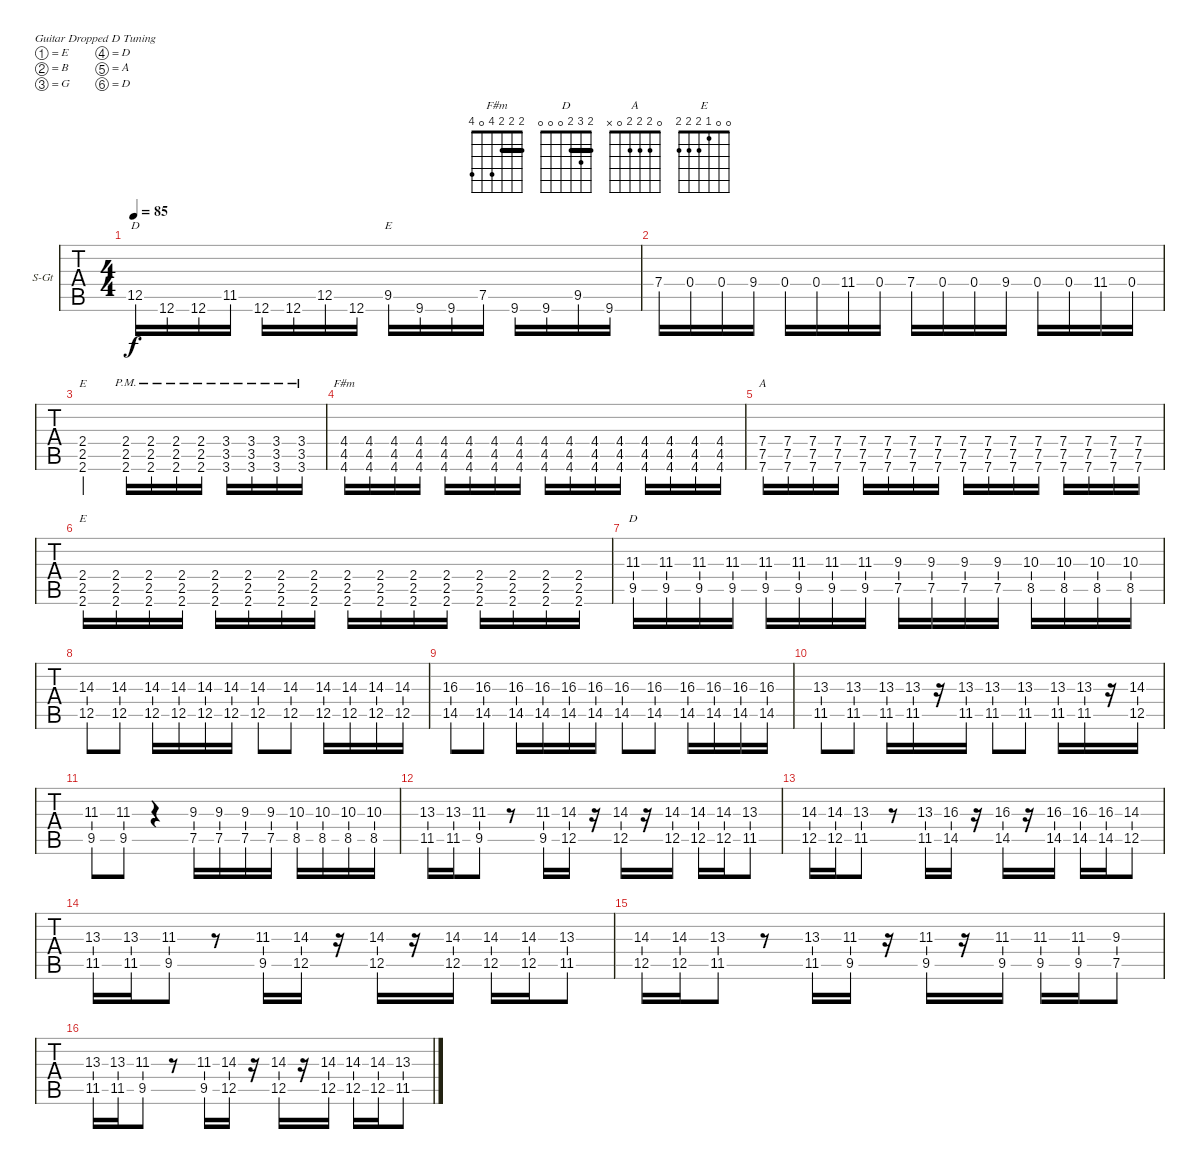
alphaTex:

\bracketExtendMode groupsimilarinstruments
\firstSystemTrackNameOrientation horizontal
\otherSystemsTrackNameOrientation horizontal
\track ("Lead" "S-Gt") {mute instrument acousticguitarsteel}
\staff {tabs}
\tuning (E4 B3 G3 D3 A2 D2)
\displaytranspose -2
\chord ("F#m" 2 2 2 4 0 4) {barre (2 2)}
\chord ("D" 2 3 2 0 0 0) {barre 2}
\chord ("A" 0 2 2 2 0 x)
\chord ("E" 0 0 1 2 2 2)
\ts (4 4)
\tempo 85
\clef g2
\ks c
12.5.16{ch "D" dy f} 12.6.16 12.6.16 11.5.16 12.6.16 12.6.16 12.5.16 12.6.16 9.5.16{ch "E"} 9.6.16 9.6.16 7.5.16 9.6.16 9.6.16 9.5.16 9.6.16 |
7.4.16 0.4.16 0.4.16 9.4.16 0.4.16 0.4.16 11.4.16 0.4.16 7.4.16 0.4.16 0.4.16 9.4.16 0.4.16 0.4.16 11.4.16 0.4.16 |
(2.4 2.5 2.6).2{ch "E"} (2.4{pm} 2.5{pm} 2.6{pm}).16 (2.4{pm} 2.5{pm} 2.6{pm}).16 (2.4{pm} 2.5{pm} 2.6{pm}).16 (2.4{pm} 2.5{pm} 2.6{pm}).16 (3.4{pm} 3.5{pm} 3.6{pm}).16 (3.4{pm} 3.5{pm} 3.6{pm}).16 (3.4{pm} 3.5{pm} 3.6{pm}).16 (3.4{pm} 3.5{pm} 3.6{pm}).16 |
(4.4 4.5 4.6).16{ch "F#m"} (4.4 4.5 4.6).16 (4.4 4.5 4.6).16 (4.4 4.5 4.6).16 (4.4 4.5 4.6).16 (4.4 4.5 4.6).16 (4.4 4.5 4.6).16 (4.4 4.5 4.6).16 (4.4 4.5 4.6).16 (4.4 4.5 4.6).16 (4.4 4.5 4.6).16 (4.4 4.5 4.6).16 (4.4 4.5 4.6).16 (4.4 4.5 4.6).16 (4.4 4.5 4.6).16 (4.4 4.5 4.6).16 |
(7.4 7.5 7.6).16{ch "A"} (7.4 7.5 7.6).16 (7.4 7.5 7.6).16 (7.4 7.5 7.6).16 (7.4 7.5 7.6).16 (7.4 7.5 7.6).16 (7.4 7.5 7.6).16 (7.4 7.5 7.6).16 (7.4 7.5 7.6).16 (7.4 7.5 7.6).16 (7.4 7.5 7.6).16 (7.4 7.5 7.6).16 (7.4 7.5 7.6).16 (7.4 7.5 7.6).16 (7.4 7.5 7.6).16 (7.4 7.5 7.6).16 |
(2.4 2.5 2.6).16{ch "E"} (2.4 2.5 2.6).16 (2.4 2.5 2.6).16 (2.4 2.5 2.6).16 (2.4 2.5 2.6).16 (2.4 2.5 2.6).16 (2.4 2.5 2.6).16 (2.4 2.5 2.6).16 (2.4 2.5 2.6).16 (2.4 2.5 2.6).16 (2.4 2.5 2.6).16 (2.4 2.5 2.6).16 (2.4 2.5 2.6).16 (2.4 2.5 2.6).16 (2.4 2.5 2.6).16 (2.4 2.5 2.6).16 |
(11.3 9.5).16{ch "D"} (11.3 9.5).16 (11.3 9.5).16 (11.3 9.5).16 (11.3 9.5).16 (11.3 9.5).16 (11.3 9.5).16 (11.3 9.5).16 (9.3 7.5).16 (9.3 7.5).16 (9.3 7.5).16 (9.3 7.5).16 (10.3 8.5).16 (10.3 8.5).16 (10.3 8.5).16 (10.3 8.5).16 |
(14.3 12.5).8 (14.3 12.5).8 (14.3 12.5).16 (14.3 12.5).16 (14.3 12.5).16 (14.3 12.5).16 (14.3 12.5).8 (14.3 12.5).8 (14.3 12.5).16 (14.3 12.5).16 (14.3 12.5).16 (14.3 12.5).16 |
(16.3 14.5).8 (16.3 14.5).8 (16.3 14.5).16 (16.3 14.5).16 (16.3 14.5).16 (16.3 14.5).16 (16.3 14.5).8 (16.3 14.5).8 (16.3 14.5).16 (16.3 14.5).16 (16.3 14.5).16 (16.3 14.5).16 |
(13.3 11.5).8 (13.3 11.5).8 (13.3 11.5).16 (13.3 11.5).16 r.16 (13.3 11.5).16 (13.3 11.5).8 (13.3 11.5).8 (13.3 11.5).16 (13.3 11.5).16 r.16 (14.3 12.5).16 |
(11.3 9.5).8 (11.3 9.5).8 r.4 (9.3 7.5).16 (9.3 7.5).16 (9.3 7.5).16 (9.3 7.5).16 (10.3 8.5).16 (10.3 8.5).16 (10.3 8.5).16 (10.3 8.5).16 |
(13.3 11.5).16 (13.3 11.5).16 (11.3 9.5).8 r.8 (11.3 9.5).16 (14.3 12.5).16 r.16 (14.3 12.5).16 r.16 (14.3 12.5).16 (14.3 12.5).16 (14.3 12.5).16 (13.3 11.5).8 |
(14.3 12.5).16 (14.3 12.5).16 (13.3 11.5).8 r.8 (13.3 11.5).16 (16.3 14.5).16 r.16 (16.3 14.5).16 r.16 (16.3 14.5).16 (16.3 14.5).16 (16.3 14.5).16 (14.3 12.5).8 |
(13.3 11.5).16 (13.3 11.5).16 (11.3 9.5).8 r.8 (11.3 9.5).16 (14.3 12.5).16 r.16 (14.3 12.5).16 r.16 (14.3 12.5).16 (14.3 12.5).16 (14.3 12.5).16 (13.3 11.5).8 |
(14.3 12.5).16 (14.3 12.5).16 (13.3 11.5).8 r.8 (13.3 11.5).16 (11.3 9.5).16 r.16 (11.3 9.5).16 r.16 (11.3 9.5).16 (11.3 9.5).16 (11.3 9.5).16 (9.3 7.5).8 |
(13.3 11.5).16 (13.3 11.5).16 (11.3 9.5).8 r.8 (11.3 9.5).16 (14.3 12.5).16 r.16 (14.3 12.5).16 r.16 (14.3 12.5).16 (14.3 12.5).16 (14.3 12.5).16 (13.3 11.5).8
